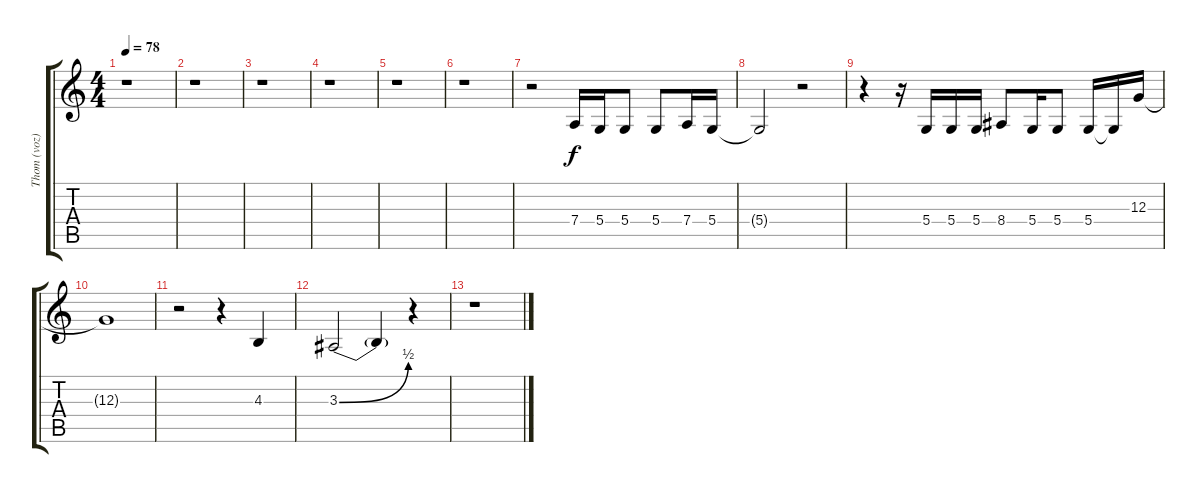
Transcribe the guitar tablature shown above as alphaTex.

\track ("Thom (voz)" "Thom (voz)") {instrument synthvoice}
\staff {score tabs}
\tuning (E4 B3 G3 D3 A2 E2) {hide}
\ts (4 4)
\tempo 78
\clef g2
\ks c
r.1{dy f} |
r.1 |
r.1 |
r.1 |
r.1 |
r.1 |
r.2 7.4.16 5.4.16 5.4.8 5.4.8 7.4.16 5.4.16 |
5.4{t}.2 r.2 |
r.4 r.16 5.4.16 5.4.16 5.4.16 8.4.8 5.4.16 5.4.8 5.4.16 5.4{t}.16 12.3.16 |
12.3{t}.1 |
r.2 r.4 4.3.4 |
3.3{be (bend 0 0 60 2)}.2 3.3{t}.4 r.4 |
r.1
